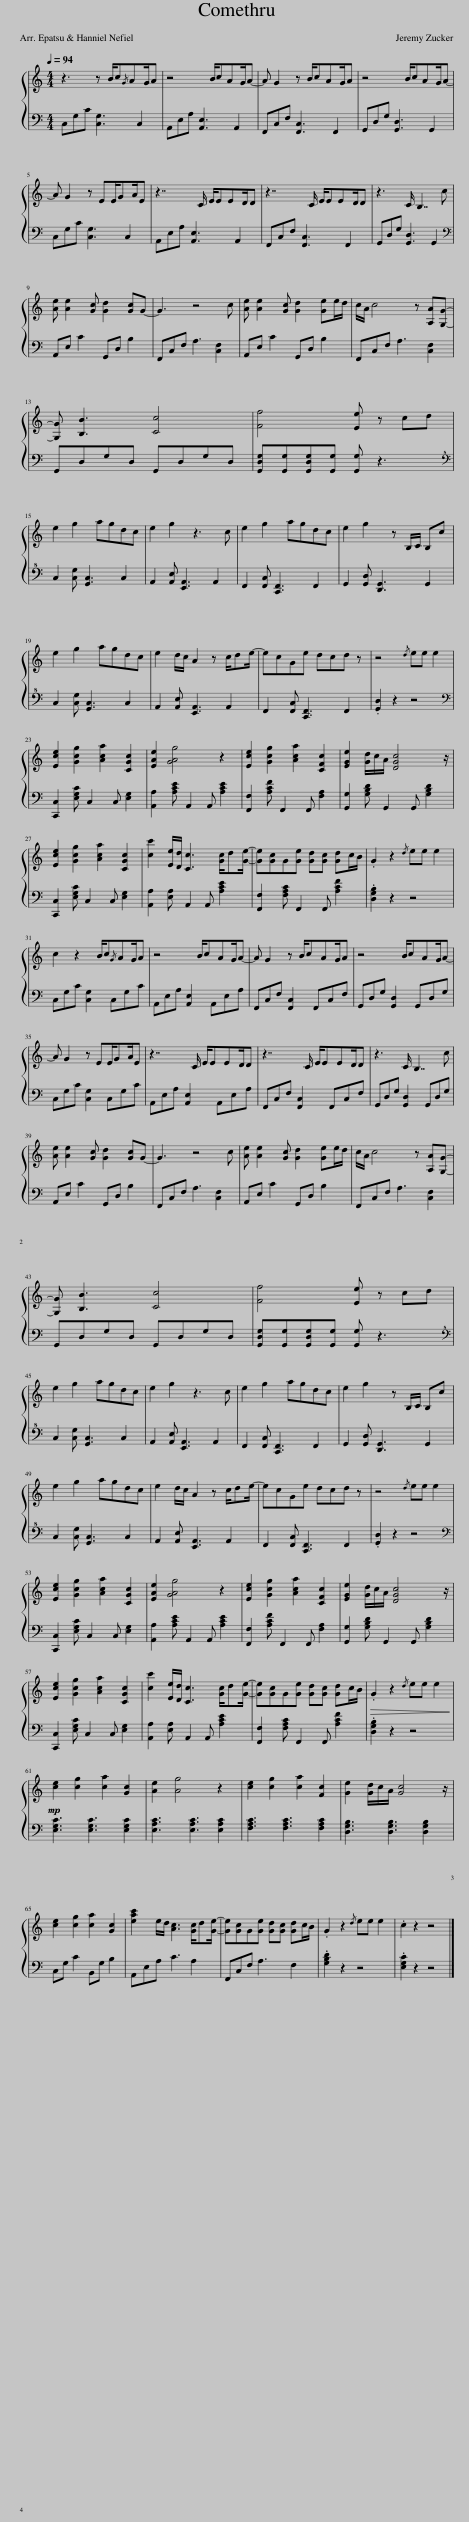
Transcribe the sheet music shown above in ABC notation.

X:1
%%score { 1 | 2 }
L:1/8
Q:1/4=94
M:4/4
I:linebreak $
K:C
V:1 treble
V:2 bass
V:1
 z3 z B/c{/G}AG/A | z4 B/cAG/A- | A G2 z B/cAG/A | z4 B/cAG/A- |$ A G2 z EE/GA/E | %5
 z7/2 C/ E/EED/D | z7/2 C/ E/EED/D | z3 C/ B,7/2 c |$ [Ae] [Ae]2 [Gc] [Gd]2 [Gc]G- | G3 z4 c | %10
 [Ae] [Ae]2 [Gc] [Gd]2 [Ge]e/d/ | c/A/ c4 z [A,A][G,G]- |$ [G,G] [B,B]3 [Cc]4 | [Ff]4 [Ee] z cd |$ e2 g2 agdc | %15
 e2 g2 z3 c | e2 g2 agdc | e2 g2 z B,/C/ B,c |$ e2 g2 agdc | e2 d/c/ A2 z c/de/- | %20
 ecGe dcd z | z4{/d} ee e2 |$ [Ece]2 [Gcg]2 [Aca]2 [CGc]2 | [EAe]2 [GAg]4 z2 | [Ece]2 [Gcg]2 [Aca]2 [CFc]2 | %25
 [EGe]2 [Gd]/c/A/ [DGc]4 z/ |$ [Ece]2 [Gcg]2 [Aca]2 [CGc]2 | [cc']2 [Ee]/[Dd]/ [Cc]3 [Gc]/d[Ge]/- | [Ge][Gc]G[Ge] [Gd][Gc] [Gd]c/B/ | .G2 z2{/d} ee e2 |$ %30
 c2 z2 B/c{/G}AG/A | z4 B/cAG/A- | A G2 z B/cAG/A | z4 B/cAG/A- |$ A G2 z EE/GA/E | %35
 z7/2 C/ E/EED/D | z7/2 C/ E/EED/D | z3 C/ B,7/2 c |$ [Ae] [Ae]2 [Gc] [Gd]2 [Gc]G- | G3 z4 c | %40
 [Ae] [Ae]2 [Gc] [Gd]2 [Ge]e/d/ | c/A/ c4 z [A,A][G,G]- |$ [G,G] [B,B]3 [Cc]4 | [Ff]4 [Ee] z cd |$ e2 g2 agdc | %45
 e2 g2 z3 c | e2 g2 agdc | e2 g2 z B,/C/ B,c |$ e2 g2 agdc | e2 d/c/ A2 z c/de/- | %50
 ecGe dcd z | z4{/d} ee e2 |$ [Ece]2 [Gcg]2 [Aca]2 [CGc]2 | [EAe]2 [GAg]4 z2 | [Ece]2 [Gcg]2 [Aca]2 [CFc]2 | %55
 [EGe]2 [Gd]/c/A/ [DGc]4 z/ |$ [Ece]2 [Gcg]2 [Aca]2 [CGc]2 | [cc']2 [Ee]/[Dd]/ [Cc]3 [Gc]/d[Ge]/- | [Ge][Gc]G[Ge] [Gd][Gc] [Gd]c/B/ |!>(! .G2 z2{/d} ee e2!>)! |$ %60
!mp! [ce]2 [cg]2 [ca]2 [Gc]2 | [Ae]2 [Ag]4 z2 | [ce]2 [cg]2 [ca]2 [Fc]2 | [Ge]2 [Gd]/c/A/ [Gc]4 z/ |$ [ce]2 [cg]2 [ca]2 [Gc]2 | %65
 [eac']2 e/d/ [Ac]3 [Gc]/d[Ge]/- | [Ge][Gc]G[Ge] [Gd][Gc] [Gd]c/B/ | .G2 z2{/d} ee e2 | .c2 z2 z4 |] %69
V:2
!ped! C,G,C [C,G,]3 C,2!ped-up! |!ped! A,,E,A, [A,,E,]3 A,,2!ped-up! |!ped! F,,C,F, [F,,C,]3 F,,2!ped-up! |!ped! G,,D,G, [G,,D,]3 G,,2!ped-up! |$!ped! C,G,C [C,G,]3 C,2!ped-up! | %5
!ped! A,,E,A, [A,,E,]3 A,,2!ped-up! |!ped! F,,C,F, [F,,C,]3 F,,2!ped-up! |!ped! G,,D,G, [G,,D,]3 G,,2!ped-up! |$[K:bass]!ped! A,,E, C2 G,,D, B,2!ped-up! |!ped! F,,C,F, A,3 [C,F,]2!ped-up! | %10
!ped! A,,E, C2 G,,D, B,2!ped-up! |!ped! F,,C,F, A,3 [C,F,]2!ped-up! |$!ped! G,,D,G,D, G,,D,G,D,!ped-up! | [G,,D,G,][G,,G,][G,,D,G,][G,,G,] [G,,G,] z3 |$[K:bass+8] C,2 [C,G,] [G,,C,]3 C,2 | %15
 A,,2 [A,,E,] [E,,A,,]3 A,,2 | F,,2 [F,,C,] [C,,F,,]3 F,,2 | G,,2 [G,,D,] [D,,G,,]3 G,,2 |$ C,2 [C,G,] [G,,C,]3 C,2 | A,,2 [A,,E,] [E,,A,,]3 A,,2 | %20
 F,,2 [F,,C,] [C,,F,,]3 F,,2 | .[G,,D,]2 z2 z4 |$[K:bass]!ped! [C,,C,]2 [E,G,C] C,2 C, [E,G,]2!ped-up! |!ped! [A,,A,]2 [A,CE] A,,2 A,, [A,CE]2!ped-up! |!ped! [F,,F,]2 [A,CF] F,,2 F,, [F,A,]2!ped-up! | %25
!ped! [G,,G,]2 [G,B,D] G,,2 G,, [G,B,D]2!ped-up! |$!ped! [C,,C,]2 [E,G,C] C,2 C, [E,G,]2!ped-up! |!ped! [A,,A,]2 [E,A,] A,,2 A,, [A,CE]2!ped-up! |!ped! [F,,F,]2 [F,A,C] F,,2 F,, [A,CF]2!ped-up! | .[D,G,B,]2 z2 z4 |$ %30
!ped! C,G,C [C,G,]2 C,G,C!ped-up! |!ped! A,,E,A, [A,,E,]2 A,,E,A,!ped-up! |!ped! F,,C,F, [F,,C,]2 F,,C,F,!ped-up! |!ped! G,,D,G, [G,,D,]2 G,,D,G,!ped-up! |$!ped! C,G,C [C,G,]2 C,G,C!ped-up! | %35
!ped! A,,E,A, [A,,E,]2 A,,E,A,!ped-up! |!ped! F,,C,F, [F,,C,]2 F,,C,F,!ped-up! |!ped! G,,D,G, [G,,D,]2 G,,D,G,!ped-up! |$!ped! A,,E, C2 G,,D, B,2!ped-up! |!ped! F,,C,F, A,3 [C,F,]2!ped-up! | %40
!ped! A,,E, C2 G,,D, B,2!ped-up! |!ped! F,,C,F, A,3 [C,F,]2!ped-up! |$!ped! G,,D,G,D, G,,D,G,D,!ped-up! | [G,,D,G,][G,,G,][G,,D,G,][G,,G,] [G,,G,] z3 |$[K:bass+8] C,2 [C,G,] [G,,C,]3 C,2 | %45
 A,,2 [A,,E,] [E,,A,,]3 A,,2 | F,,2 [F,,C,] [C,,F,,]3 F,,2 | G,,2 [G,,D,] [D,,G,,]3 G,,2 |$ C,2 [C,G,] [G,,C,]3 C,2 | A,,2 [A,,E,] [E,,A,,]3 A,,2 | %50
 F,,2 [F,,C,] [C,,F,,]3 F,,2 | .[G,,D,]2 z2 z4 |$[K:bass]!ped! [C,,C,]2 [E,G,C] C,2 C, [E,G,]2!ped-up! |!ped! [A,,A,]2 [A,CE] A,,2 A,, [A,CE]2!ped-up! |!ped! [F,,F,]2 [A,CF] F,,2 F,, [F,A,]2!ped-up! | %55
!ped! [G,,G,]2 [G,B,D] G,,2 G,, [G,B,D]2!ped-up! |$!ped! [C,,C,]2 [E,G,C] C,2 C, [E,G,]2!ped-up! |!ped! [A,,A,]2 [E,A,] A,,2 A,, [A,CE]2!ped-up! |!ped! [F,,F,]2 [F,A,C] F,,2 F,, [A,CF]2!ped-up! | .[D,G,B,]2 z2 z4 |$ %60
!ped! [E,G,C]3 [E,G,C]3 [E,G,C]2!ped-up! |!ped! [E,A,C]3 [E,A,C]3 [E,A,C]2!ped-up! |!ped! [F,A,C]3 [F,A,C]3 [F,A,C]2!ped-up! |!ped! [D,G,B,]3 [D,G,B,]3 [D,G,B,]2!ped-up! |$!ped! C,G, C2 B,,G, B,2!ped-up! | %65
!ped! A,,E,A, C3 A,2!ped-up! |!ped! F,,C,F, A,3 F,2!ped-up! | .[G,B,D]2 z2 z4 | .[E,G,C]2 z2 z4 |] %69
